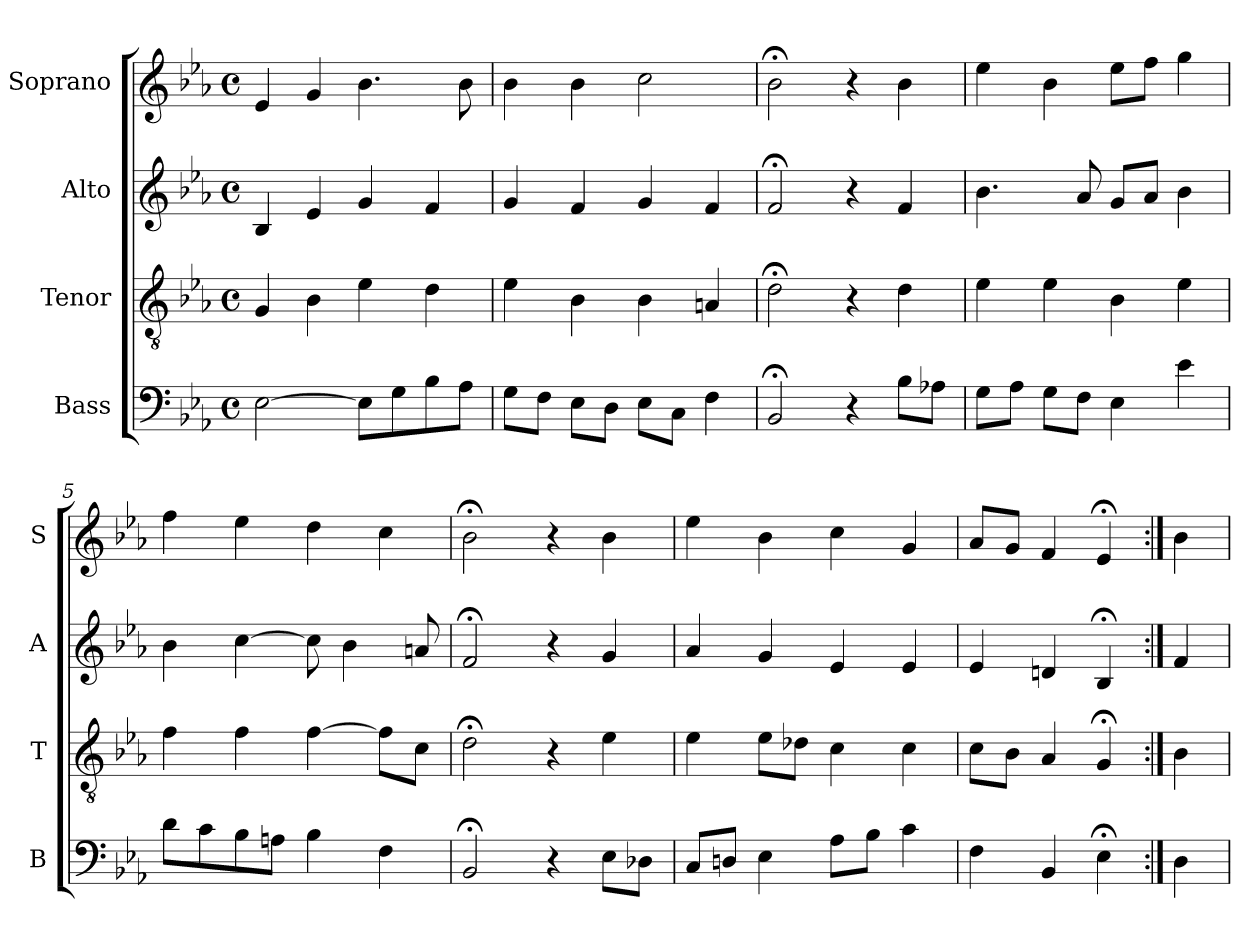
**kern	**kern	**kern	**kern
*part4	*part3	*part2	*part1
*staff4	*staff3	*staff2	*staff1
*I"Bass	*I"Tenor	*I"Alto	*I"Soprano
*I'B	*I'T	*I'A	*I'S
*clefF4	*clefGv2	*clefG2	*clefG2
*k[b-e-a-]	*k[b-e-a-]	*k[b-e-a-]	*k[b-e-a-]
*E-:	*E-:	*E-:	*E-:
*M4/4	*M4/4	*M4/4	*M4/4
*met(c)	*met(c)	*met(c)	*met(c)
*MM100	*MM100	*MM100	*MM100
=1	=1	=1	=1
[2E-	4G	4B-	4e-
.	4B-	4e-	4g
8E-L]	4e-	4g	4.b-
8G	.	.	.
8B-	4d	4f	.
8A-J	.	.	8b-
=2	=2	=2	=2
8GL	4e-	4g	4b-
8FJ	.	.	.
8E-L	4B-	4f	4b-
8DJ	.	.	.
8E-L	4B-	4g	2cc
8CJ	.	.	.
4F	4An	4f	.
=3	=3	=3	=3
2BB-;<	2d;<	2f;<	2b-;<
4r	4r	4r	4r
8B-L	4d	4f	4b-
8A-XJ	.	.	.
=4	=4	=4	=4
8GL	4e-	4.b-	4ee-
8A-J	.	.	.
8GL	4e-	.	4b-
8FJ	.	8a-	.
4E-	4B-	8gL	8ee-L
.	.	8a-J	8ffJ
4e-	4e-	4b-	4gg
=5	=5	=5	=5
8dL	4f	4b-	4ff
8c	.	.	.
8B-	4f	[4cc	4ee-
8AnJ	.	.	.
4B-	[4f	8cc]	4dd
.	.	4b-	.
4F	8fL]	.	4cc
.	8cJ	8an	.
=6	=6	=6	=6
2BB-;<	2d;<	2f;<	2b-;<
4r	4r	4r	4r
8E-L	4e-	4g	4b-
8D-XJ	.	.	.
=7	=7	=7	=7
8CL	4e-	4a-	4ee-
8DnJ	.	.	.
4E-	8e-L	4g	4b-
.	8d-XJ	.	.
8A-L	4c	4e-	4cc
8B-J	.	.	.
4c	4c	4e-	4g
=8	=8	=8	=8
4F	8cL	4e-	8a-L
.	8B-J	.	8gJ
4BB-i	4A-i	4dni	4fi
4E-;<	4G;<	4B-;<	4e-;<
=:|!	=:|!	=:|!	=:|!
4D	4B-	4f	4b-
=	=	=	=
*-	*-	*-	*-
